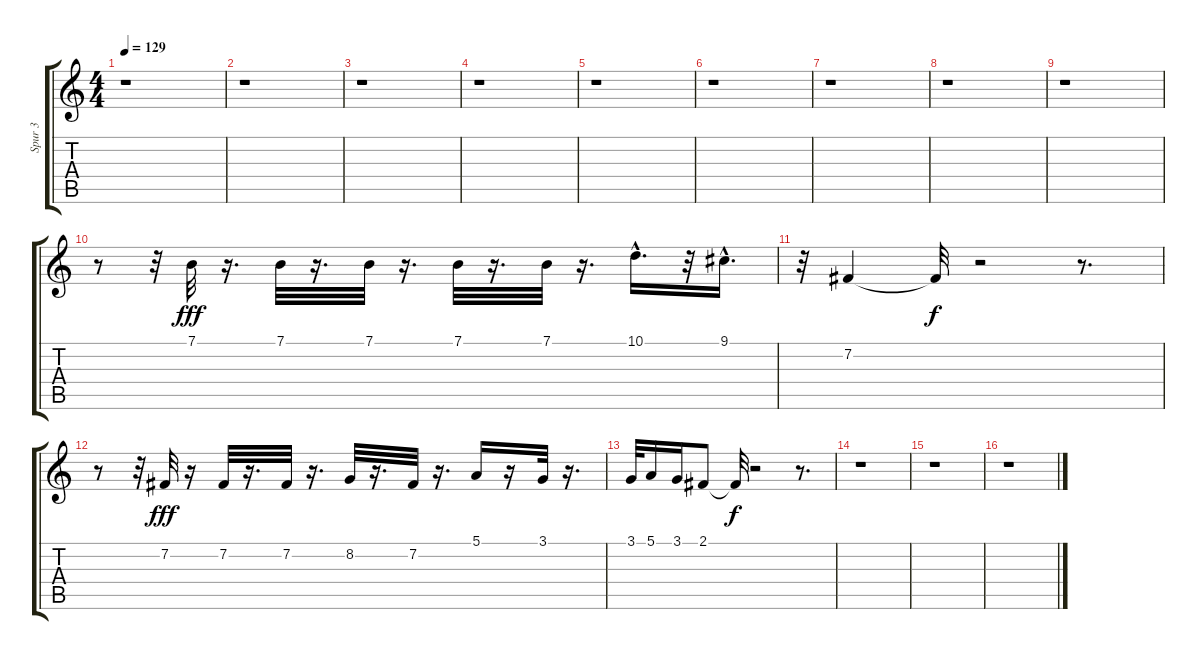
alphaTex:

\track ("Spur 3" "Spur 3") {instrument vibraphone}
\staff {score tabs}
\tuning (E4 B3 G3 D3 A2 E2) {hide}
\ts (4 4)
\tempo 129
\clef g2
\ks c
r.1{dy f} |
r.1 |
r.1 |
r.1 |
r.1 |
r.1 |
r.1 |
r.1 |
r.1 |
r.8 r.32 7.1.32{dy fff} r.16{d} 7.1.32 r.16{d} 7.1.32 r.16{d} 7.1.32 r.16{d} 7.1.32 r.16{d} 10.1{hac}.16{d} r.32 9.1{hac}.16{d} |
r.32 7.2.4 7.2{t}.32{dy f} r.2 r.8{d} |
r.8 r.32 7.2.32{dy fff} r.16 7.2.32 r.16{d} 7.2.32 r.16{d} 8.2.32 r.16{d} 7.2.32 r.16{d} 5.1.16 r.16 3.1.32 r.16{d} |
3.1.32 5.1.16 3.1.16 2.1.8 2.1{t}.32{dy f} r.2 r.8{d} |
r.1 |
r.1 |
r.1
